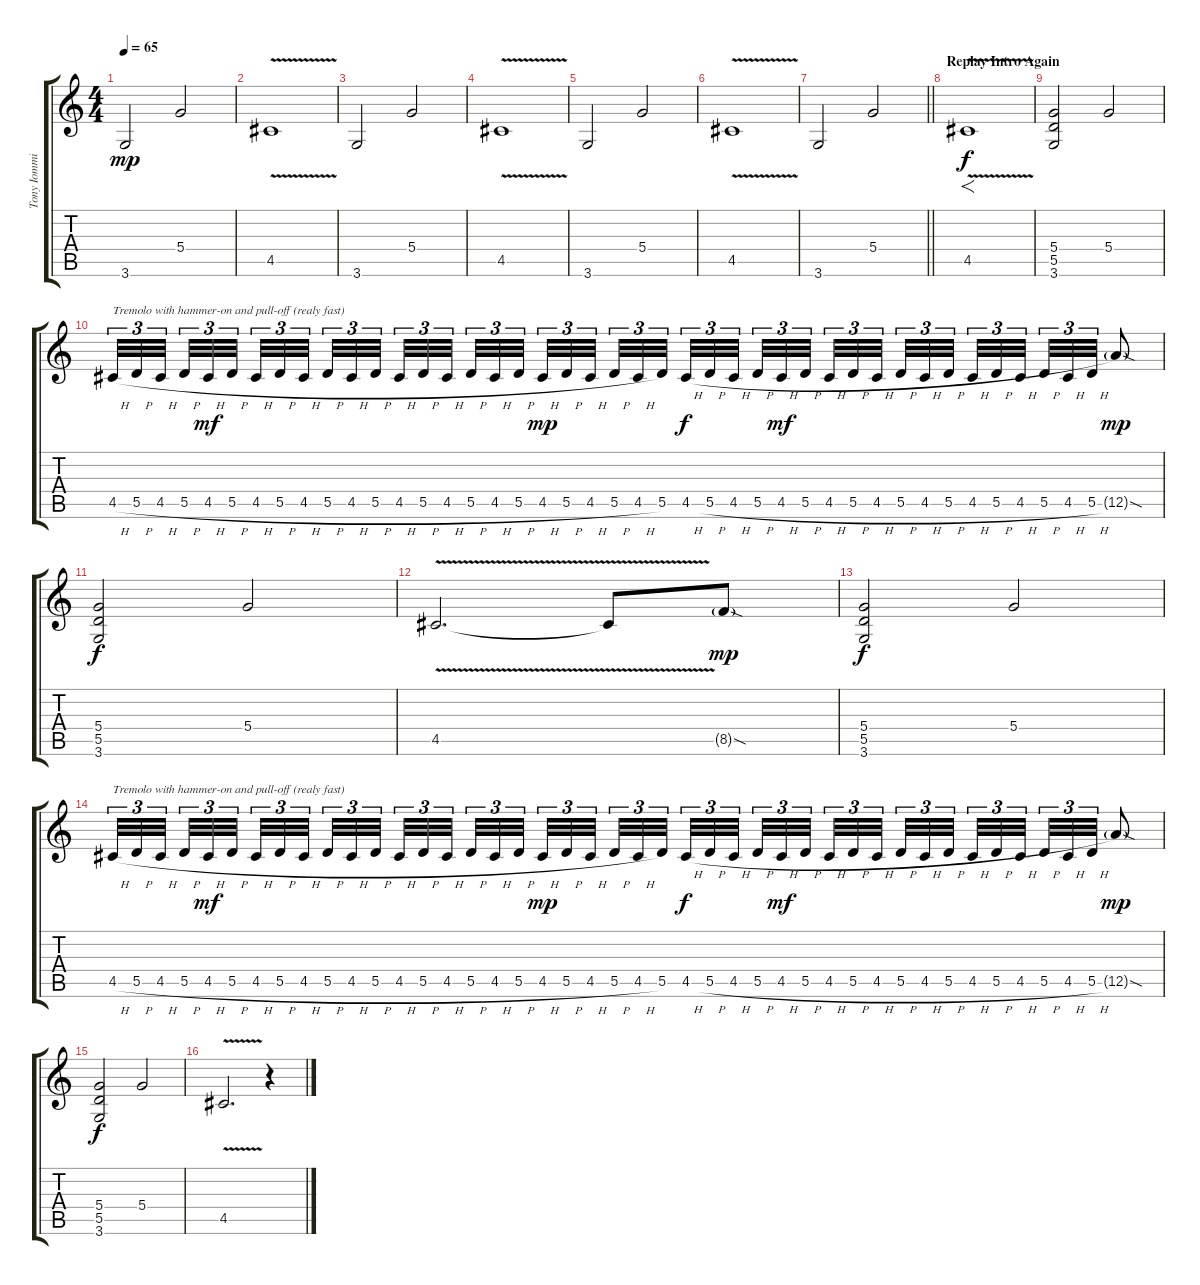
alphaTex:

\track ("Tony Iommi Guitar 1" "Tony Iommi") {instrument overdrivenguitar}
\staff {score tabs}
\tuning (E4 B3 G3 D3 A2 E2) {hide}
\ts (4 4)
\tempo 65
\clef g2
\ks c
3.6.2{dy mp} 5.4.2 |
4.5{v}.1 |
3.6.2 5.4.2 |
4.5{v}.1 |
3.6.2 5.4.2 |
4.5{v}.1 |
\barLineRight lightlight
3.6.2 5.4.2 |
\section ("" "Replay Intro Again")
4.5{v}.1{f dy f} |
(5.4 5.5 3.6).2 5.4.2 |
4.5{h}.32{tu (3 2) txt "Tremolo with hammer-on and pull-off (realy fast)"} 5.5{h}.32{tu (3 2)} 4.5{h}.32{tu (3 2) beam splitsecondary} 5.5{h}.32{tu (3 2)} 4.5{h}.32{tu (3 2) dy mf} 5.5{h}.32{tu (3 2) beam splitsecondary} 4.5{h}.32{tu (3 2)} 5.5{h}.32{tu (3 2)} 4.5{h}.32{tu (3 2) beam splitsecondary} 5.5{h}.32{tu (3 2)} 4.5{h}.32{tu (3 2)} 5.5{h}.32{tu (3 2)} 4.5{h}.32{tu (3 2)} 5.5{h}.32{tu (3 2)} 4.5{h}.32{tu (3 2) beam splitsecondary} 5.5{h}.32{tu (3 2)} 4.5{h}.32{tu (3 2)} 5.5{h}.32{tu (3 2) beam splitsecondary} 4.5{h}.32{tu (3 2) dy mp} 5.5{h}.32{tu (3 2)} 4.5{h}.32{tu (3 2) beam splitsecondary} 5.5{h}.32{tu (3 2)} 4.5{h}.32{tu (3 2)} 5.5.32{tu (3 2)} 4.5{h}.32{tu (3 2) dy f} 5.5{h}.32{tu (3 2)} 4.5{h}.32{tu (3 2) beam splitsecondary} 5.5{h}.32{tu (3 2)} 4.5{h}.32{tu (3 2) dy mf} 5.5{h}.32{tu (3 2) beam splitsecondary} 4.5{h}.32{tu (3 2)} 5.5{h}.32{tu (3 2)} 4.5{h}.32{tu (3 2) beam splitsecondary} 5.5{h}.32{tu (3 2)} 4.5{h}.32{tu (3 2)} 5.5{h}.32{tu (3 2)} 4.5{h}.32{tu (3 2)} 5.5{h}.32{tu (3 2)} 4.5{h}.32{tu (3 2) beam splitsecondary} 5.5{h}.32{tu (3 2)} 4.5{h}.32{tu (3 2)} 5.5{h}.32{tu (3 2)} 12.5{sod g}.8{dy mp} |
(5.4 5.5 3.6).2{dy f} 5.4.2 |
4.5{v}.2{d} 4.5{t}.8 8.5{sod g}.8{dy mp} |
(5.4 5.5 3.6).2{dy f} 5.4.2 |
4.5{h}.32{tu (3 2) txt "Tremolo with hammer-on and pull-off (realy fast)"} 5.5{h}.32{tu (3 2)} 4.5{h}.32{tu (3 2) beam splitsecondary} 5.5{h}.32{tu (3 2)} 4.5{h}.32{tu (3 2) dy mf} 5.5{h}.32{tu (3 2) beam splitsecondary} 4.5{h}.32{tu (3 2)} 5.5{h}.32{tu (3 2)} 4.5{h}.32{tu (3 2) beam splitsecondary} 5.5{h}.32{tu (3 2)} 4.5{h}.32{tu (3 2)} 5.5{h}.32{tu (3 2)} 4.5{h}.32{tu (3 2)} 5.5{h}.32{tu (3 2)} 4.5{h}.32{tu (3 2) beam splitsecondary} 5.5{h}.32{tu (3 2)} 4.5{h}.32{tu (3 2)} 5.5{h}.32{tu (3 2) beam splitsecondary} 4.5{h}.32{tu (3 2) dy mp} 5.5{h}.32{tu (3 2)} 4.5{h}.32{tu (3 2) beam splitsecondary} 5.5{h}.32{tu (3 2)} 4.5{h}.32{tu (3 2)} 5.5.32{tu (3 2)} 4.5{h}.32{tu (3 2) dy f} 5.5{h}.32{tu (3 2)} 4.5{h}.32{tu (3 2) beam splitsecondary} 5.5{h}.32{tu (3 2)} 4.5{h}.32{tu (3 2) dy mf} 5.5{h}.32{tu (3 2) beam splitsecondary} 4.5{h}.32{tu (3 2)} 5.5{h}.32{tu (3 2)} 4.5{h}.32{tu (3 2) beam splitsecondary} 5.5{h}.32{tu (3 2)} 4.5{h}.32{tu (3 2)} 5.5{h}.32{tu (3 2)} 4.5{h}.32{tu (3 2)} 5.5{h}.32{tu (3 2)} 4.5{h}.32{tu (3 2) beam splitsecondary} 5.5{h}.32{tu (3 2)} 4.5{h}.32{tu (3 2)} 5.5{h}.32{tu (3 2)} 12.5{sod g}.8{dy mp} |
(5.4 5.5 3.6).2{dy f} 5.4.2 |
4.5{v}.2{d} r.4
